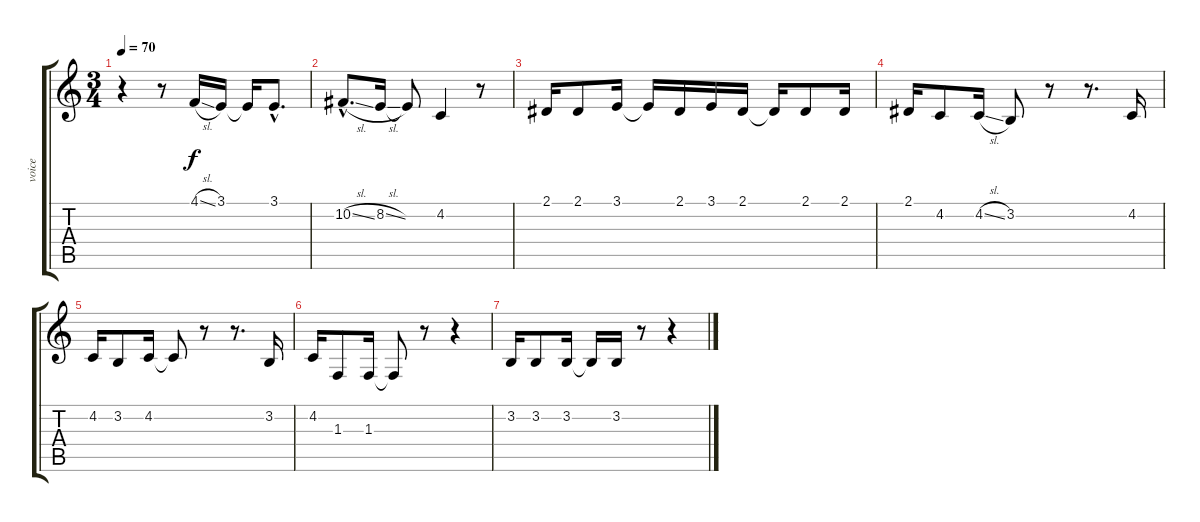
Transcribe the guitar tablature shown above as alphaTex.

\track ("voice" "voice") {instrument synthstrings2}
\staff {score tabs}
\tuning (Db4 Ab3 E3 B2 Gb2 Db2) {hide}
\ts (3 4)
\tempo 70
\clef g2
\ks c
r.4{dy f} r.8 4.1{sl}.16 3.1.16 3.1{t}.16 3.1{hac}.8{d} |
10.2{sl hac}.8{d} 8.2{sl}.16 8.2{t}.8 4.2.4 r.8 |
2.1.16 2.1.8 3.1.16 3.1{t}.16 2.1.16 3.1.16 2.1.16 2.1{t}.16 2.1.8 2.1.16 |
2.1.16 4.2.8 4.2{sl}.16 3.2.8 r.8 r.8{d} 4.2.16 |
4.2.16 3.2.8 4.2.16 4.2{t}.8 r.8 r.8{d} 3.2.16 |
4.2.16 1.3.8 1.3.16 1.3{t}.8 r.8 r.4 |
3.2.16{instrument lead3calliope} 3.2.8 3.2.16 3.2{t}.16 3.2.16 r.8 r.4
